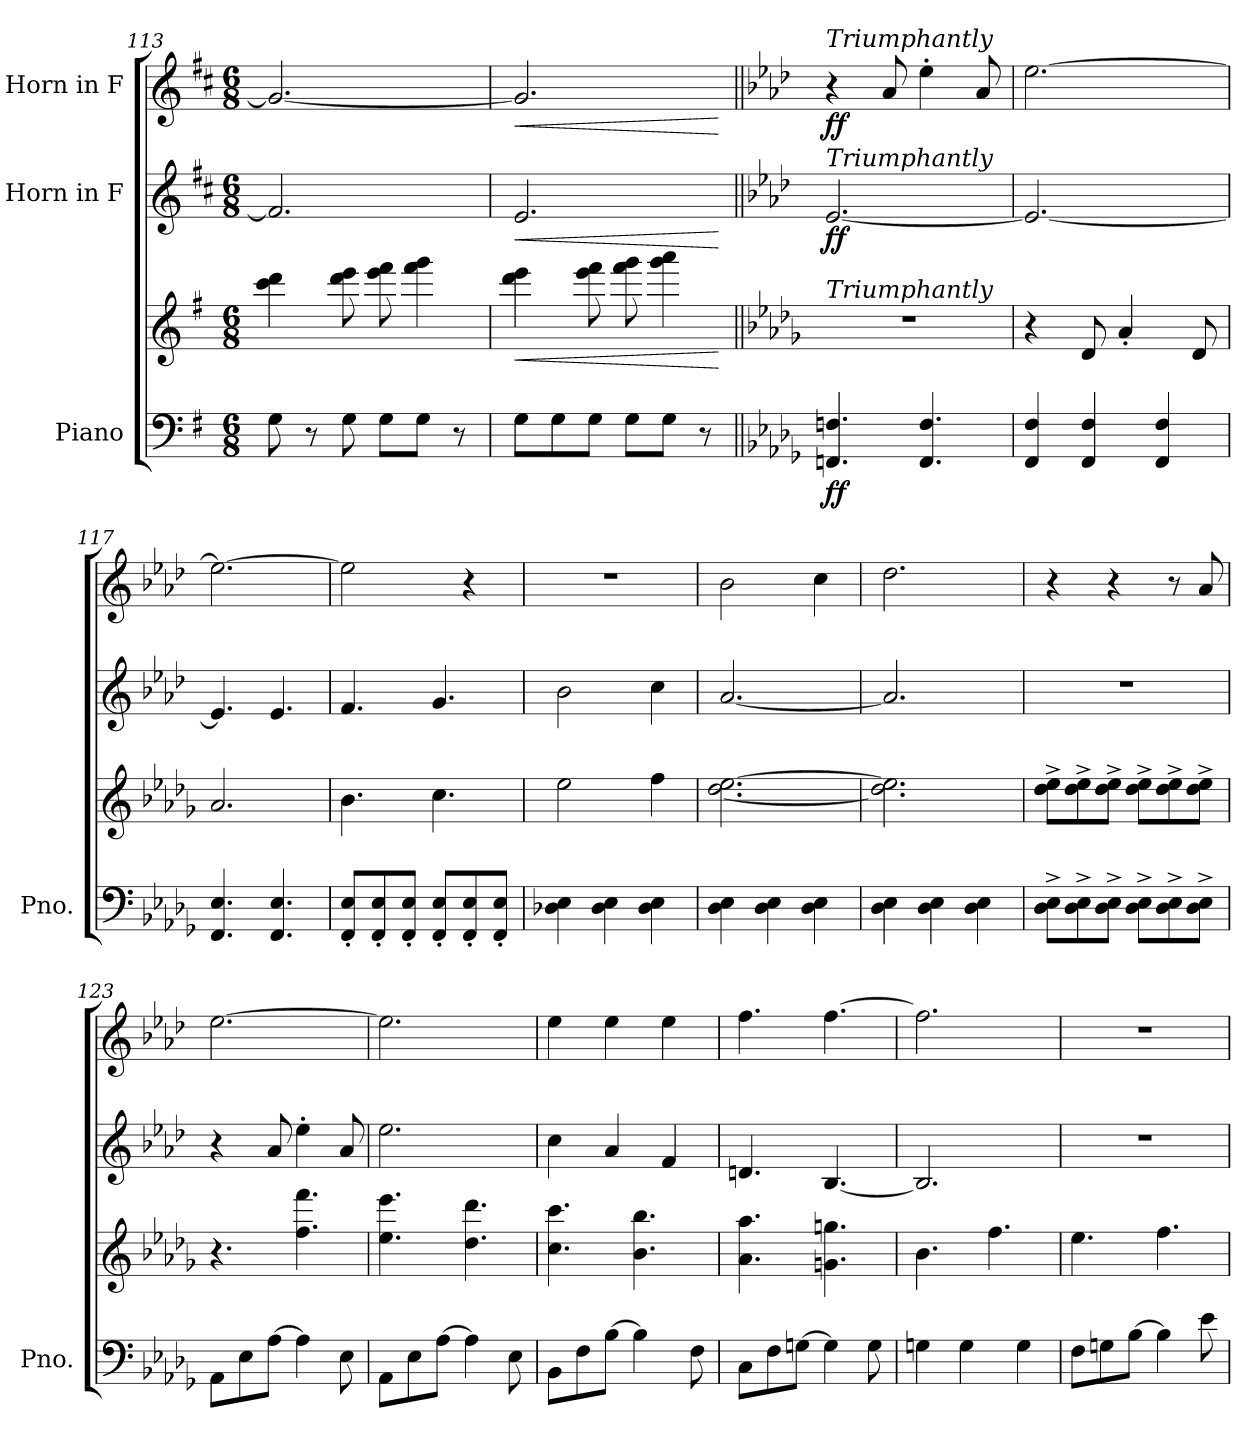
**kern	**kern	**dynam	**kern	**dynam	**kern	**dynam
*part3	*part3	*part3	*part2	*part2	*part1	*part1
*staff4	*staff3	*staff3/4	*staff2	*staff2	*staff1	*staff1
*I"Piano	*	*	*I"Horn in F	*	*I"Horn in F	*
*I'Pno.	*	*	*	*	*	*
*clefF4	*clefG2	*	*clefG2	*	*clefG2	*
*	*	*	*ITrd4c7	*	*ITrd4c7	*
*k[f#]	*k[f#]	*	*k[f#]	*	*k[f#]	*
*M6/8	*M6/8	*	*M6/8	*	*M6/8	*
=113	=113	=113	=113	=113	=113	=113
8G\	4ccc\ 4ddd\	.	2.B/]	.	2.c/_	.
8r	.	.	.	.	.	.
8G\	8ddd\ 8eee\	.	.	.	.	.
8G\L	8eee\ 8fff#\	.	.	.	.	.
8G\J	4fff#\ 4ggg\	.	.	.	.	.
8r	.	.	.	.	.	.
=114	=114	=114	=114	=114	=114	=114
!	!	!LO:HP:b	!	!LO:HP:b	!	!LO:HP:b
8G\L	4ddd\ 4eee\	<	2.A/	<	2.c/]	<
8G\	.	.	.	.	.	.
8G\J	8eee\ 8fff#\	.	.	.	.	.
8G\L	8fff#\ 8ggg\	.	.	.	.	.
8G\J	4ggg\ 4aaa\	.	.	.	.	.
8r	.	.	.	.	.	.
.	.	[	.	[	.	[
!!LO:PB:g=z
=115||	=115||	=115||	=115||	=115||	=115||	=115||
*k[b-e-a-d-g-]	*k[b-e-a-d-g-]	*	*k[b-e-a-d-g-]	*	*k[b-e-a-d-g-]	*
!	!	!	!	!	!LO:TX:a:i:t=Triumphantly	!
!	!	!	!LO:TX:a:i:t=Triumphantly	!	!	!
!	!LO:TX:a:i:t=Triumphantly	!	!	!	!	!
!	!	!LO:DY:b=2	!	!LO:DY:b	!	!LO:DY:b
4.FFni/ 4.Fni/	2.r	ff	[2.A-i/	ff	4r	ff
.	.	.	.	.	8d-i/	.
4.FF/ 4.F/	.	.	.	.	4a-'\	.
.	.	.	.	.	8d-/	.
=116	=116	=116	=116	=116	=116	=116
4FF/ 4F/	4r	.	2.A-/_	.	[2.a-\	.
4FF/ 4F/	8d-i/	.	.	.	.	.
.	4a-i'/	.	.	.	.	.
4FF/ 4F/	.	.	.	.	.	.
.	8d-/	.	.	.	.	.
=117	=117	=117	=117	=117	=117	=117
4.FF/ 4.E-/	2.a-/	.	4.A-/]	.	2.a-\_	.
4.FF/ 4.E-/	.	.	4.A-/	.	.	.
=118	=118	=118	=118	=118	=118	=118
8FF/' 8E-/'L	4.b-\	.	4.B-/	.	2a-\]	.
8FF/' 8E-/'	.	.	.	.	.	.
8FF/' 8E-/'J	.	.	.	.	.	.
8FF/' 8E-/'L	4.cc\	.	4.c/	.	.	.
8FF/' 8E-/'	.	.	.	.	4r	.
8FF/' 8E-/'J	.	.	.	.	.	.
=119	=119	=119	=119	=119	=119	=119
4D-X\ 4E-\	2ee-\	.	2e-\	.	2.r	.
4D-\ 4E-\	.	.	.	.	.	.
4D-\ 4E-\	4ff\	.	4f\	.	.	.
=120	=120	=120	=120	=120	=120	=120
4D-\ 4E-\	[2.dd-\ [2.ee-\	.	[2.d-/	.	2e-\	.
4D-\ 4E-\	.	.	.	.	.	.
4D-\ 4E-\	.	.	.	.	4f\	.
!!LO:LB:g=z
=121	=121	=121	=121	=121	=121	=121
4D-\ 4E-\	2.dd-\] 2.ee-\]	.	2.d-/]	.	2.g-i\	.
4D-\ 4E-\	.	.	.	.	.	.
4D-\ 4E-\	.	.	.	.	.	.
=122	=122	=122	=122	=122	=122	=122
8D-\^ 8E-\^L	8dd-\^ 8ee-\^L	.	2.r	.	4r	.
8D-\^ 8E-\^	8dd-\^ 8ee-\^	.	.	.	.	.
8D-\^ 8E-\^J	8dd-\^ 8ee-\^J	.	.	.	4r	.
8D-\^ 8E-\^L	8dd-\^ 8ee-\^L	.	.	.	.	.
8D-\^ 8E-\^	8dd-\^ 8ee-\^	.	.	.	8r	.
8D-\^ 8E-\^J	8dd-\^ 8ee-\^J	.	.	.	8d-/	.
=123	=123	=123	=123	=123	=123	=123
8AA-\L	4.r	.	4r	.	[2.a-\	.
8E-\	.	.	.	.	.	.
[8A-\J	.	.	8d-/	.	.	.
4A-\]	4.ff\ 4.fff\	.	4a-'\	.	.	.
8E-\	.	.	8d-/	.	.	.
=124	=124	=124	=124	=124	=124	=124
8AA-\L	4.ee-\ 4.eee-\	.	2.a-\	.	2.a-\]	.
8E-\	.	.	.	.	.	.
[8A-\J	.	.	.	.	.	.
4A-\]	4.dd-\ 4.ddd-\	.	.	.	.	.
8E-\	.	.	.	.	.	.
=125	=125	=125	=125	=125	=125	=125
8BB-\L	4.cc\ 4.ccc\	.	4f\	.	4a-\	.
8F\	.	.	.	.	.	.
[8B-\J	.	.	4d-/	.	4a-\	.
4B-\]	4.b-\ 4.bb-\	.	.	.	.	.
.	.	.	4B-/	.	4a-\	.
8F\	.	.	.	.	.	.
=126	=126	=126	=126	=126	=126	=126
8C\L	4.a-\ 4.aa-\	.	4.Gn/	.	4.b-\	.
8F\	.	.	.	.	.	.
[8Gn\J	.	.	.	.	.	.
4G\]	4.gn\ 4.ggn\	.	[4.E-/	.	[4.b-\	.
8G\	.	.	.	.	.	.
!!LO:LB:g=z
=127	=127	=127	=127	=127	=127	=127
4Gn\	4.b-\	.	2.E-/]	.	2.b-\]	.
4G\	.	.	.	.	.	.
.	4.ff\	.	.	.	.	.
4G\	.	.	.	.	.	.
=128	=128	=128	=128	=128	=128	=128
8F\L	4.ee-\	.	2.r	.	2.r	.
8Gn\	.	.	.	.	.	.
[8B-\J	.	.	.	.	.	.
4B-\]	4.ff\	.	.	.	.	.
8e-\	.	.	.	.	.	.
=	=	=	=	=	=	=
*-	*-	*-	*-	*-	*-	*-
